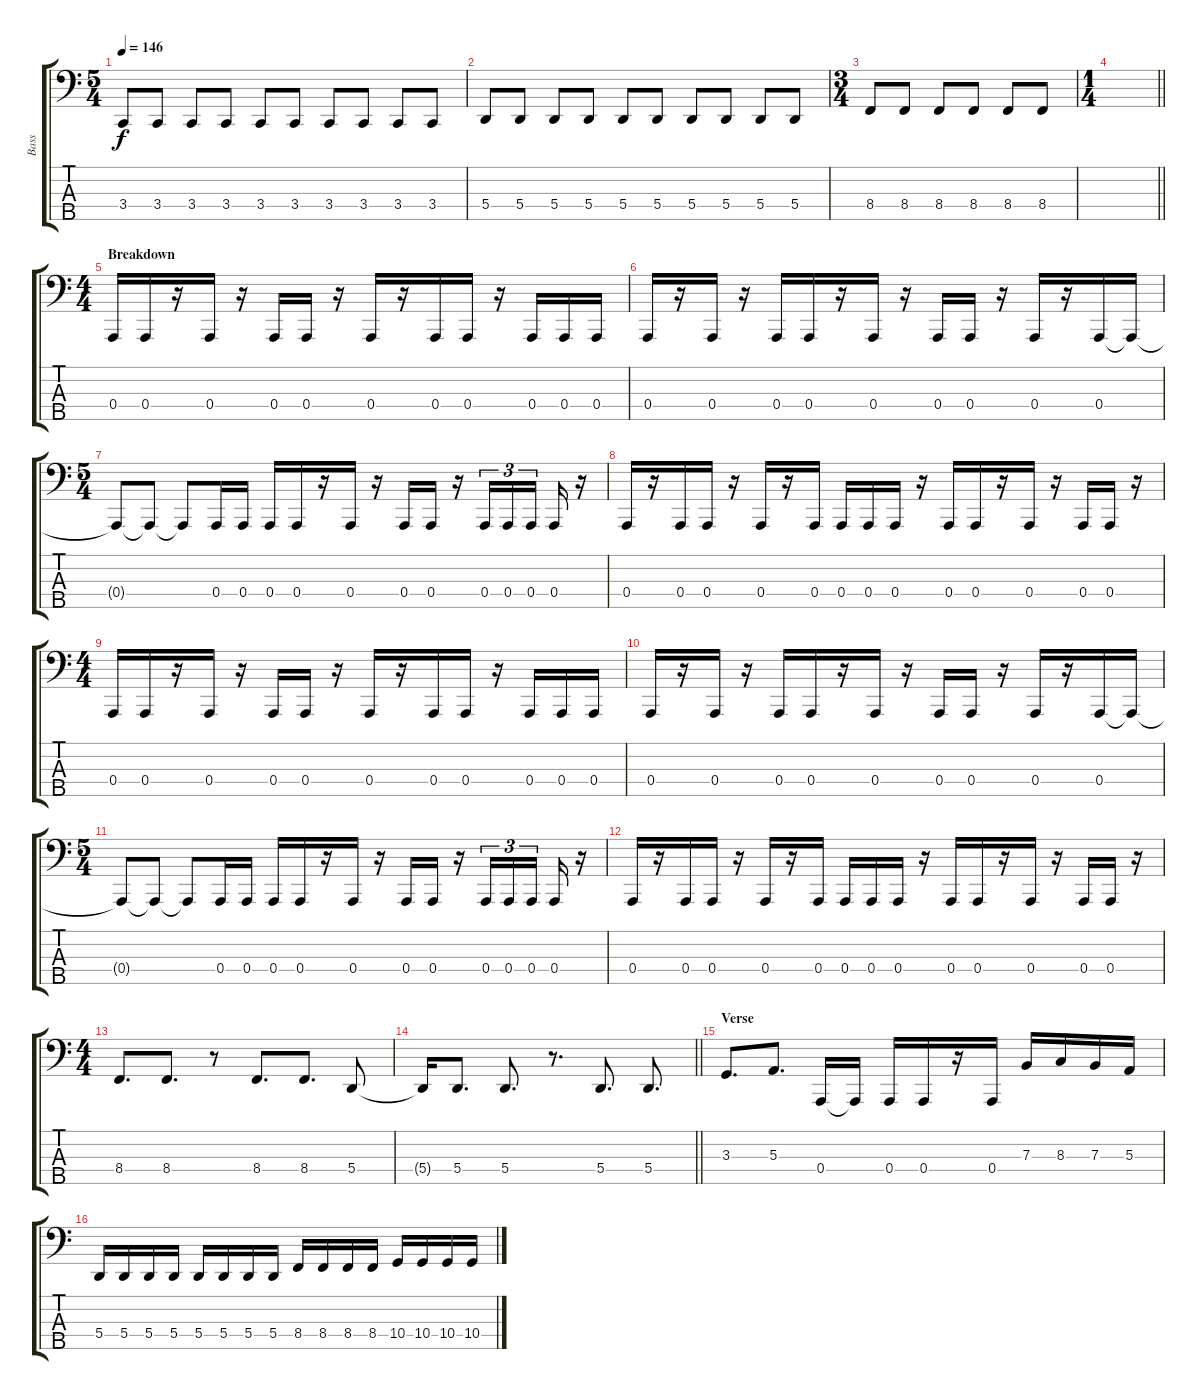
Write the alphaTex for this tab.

\track ("Bass" "Bass") {instrument electricbasspick}
\staff {score tabs}
\tuning (D2 A1 E1 A0 E0) {hide}
\ts (5 4)
\tempo 146
\clef f4
\ks aminor
3.4.8{dy f} 3.4.8 3.4.8 3.4.8 3.4.8 3.4.8 3.4.8 3.4.8 3.4.8 3.4.8 |
5.4.8 5.4.8 5.4.8 5.4.8 5.4.8 5.4.8 5.4.8 5.4.8 5.4.8 5.4.8 |
\ts (3 4)
8.4.8 8.4.8 8.4.8 8.4.8 8.4.8 8.4.8 |
\ts (1 4)
\barLineRight lightlight
|
\ts (4 4)
\section ("" "Breakdown")
0.4.16 0.4.16 r.16 0.4.16 r.16 0.4.16 0.4.16 r.16 0.4.16 r.16 0.4.16 0.4.16 r.16 0.4.16 0.4.16 0.4.16 |
0.4.16 r.16 0.4.16 r.16 0.4.16 0.4.16 r.16 0.4.16 r.16 0.4.16 0.4.16 r.16 0.4.16 r.16 0.4.16 0.4{t}.16 |
\ts (5 4)
0.4{t}.8 0.4{t}.8 0.4{t}.8 0.4.16 0.4.16 0.4.16 0.4.16 r.16 0.4.16 r.16 0.4.16 0.4.16 r.16 0.4.16{tu (3 2)} 0.4.16{tu (3 2)} 0.4.16{tu (3 2) beam splitsecondary} 0.4.16 r.16 |
0.4.16 r.16 0.4.16 0.4.16 r.16 0.4.16 r.16 0.4.16 0.4.16 0.4.16 0.4.16 r.16 0.4.16 0.4.16 r.16 0.4.16 r.16 0.4.16 0.4.16 r.16 |
\ts (4 4)
0.4.16 0.4.16 r.16 0.4.16 r.16 0.4.16 0.4.16 r.16 0.4.16 r.16 0.4.16 0.4.16 r.16 0.4.16 0.4.16 0.4.16 |
0.4.16 r.16 0.4.16 r.16 0.4.16 0.4.16 r.16 0.4.16 r.16 0.4.16 0.4.16 r.16 0.4.16 r.16 0.4.16 0.4{t}.16 |
\ts (5 4)
0.4{t}.8 0.4{t}.8 0.4{t}.8 0.4.16 0.4.16 0.4.16 0.4.16 r.16 0.4.16 r.16 0.4.16 0.4.16 r.16 0.4.16{tu (3 2)} 0.4.16{tu (3 2)} 0.4.16{tu (3 2) beam splitsecondary} 0.4.16 r.16 |
0.4.16 r.16 0.4.16 0.4.16 r.16 0.4.16 r.16 0.4.16 0.4.16 0.4.16 0.4.16 r.16 0.4.16 0.4.16 r.16 0.4.16 r.16 0.4.16 0.4.16 r.16 |
\ts (4 4)
8.4.8{d} 8.4.8{d} r.8 8.4.8{d} 8.4.8{d} 5.4.8 |
\barLineRight lightlight
5.4{t}.16 5.4.8{d} 5.4.8{d} r.8{d} 5.4.8{d} 5.4.8{d} |
\section ("" "Verse")
3.3.8{d} 5.3.8{d} 0.4.16 0.4{t}.16 0.4.16 0.4.16 r.16 0.4.16 7.3.16 8.3.16 7.3.16 5.3.16 |
5.4.16 5.4.16 5.4.16 5.4.16 5.4.16 5.4.16 5.4.16 5.4.16 8.4.16 8.4.16 8.4.16 8.4.16 10.4.16 10.4.16 10.4.16 10.4.16
